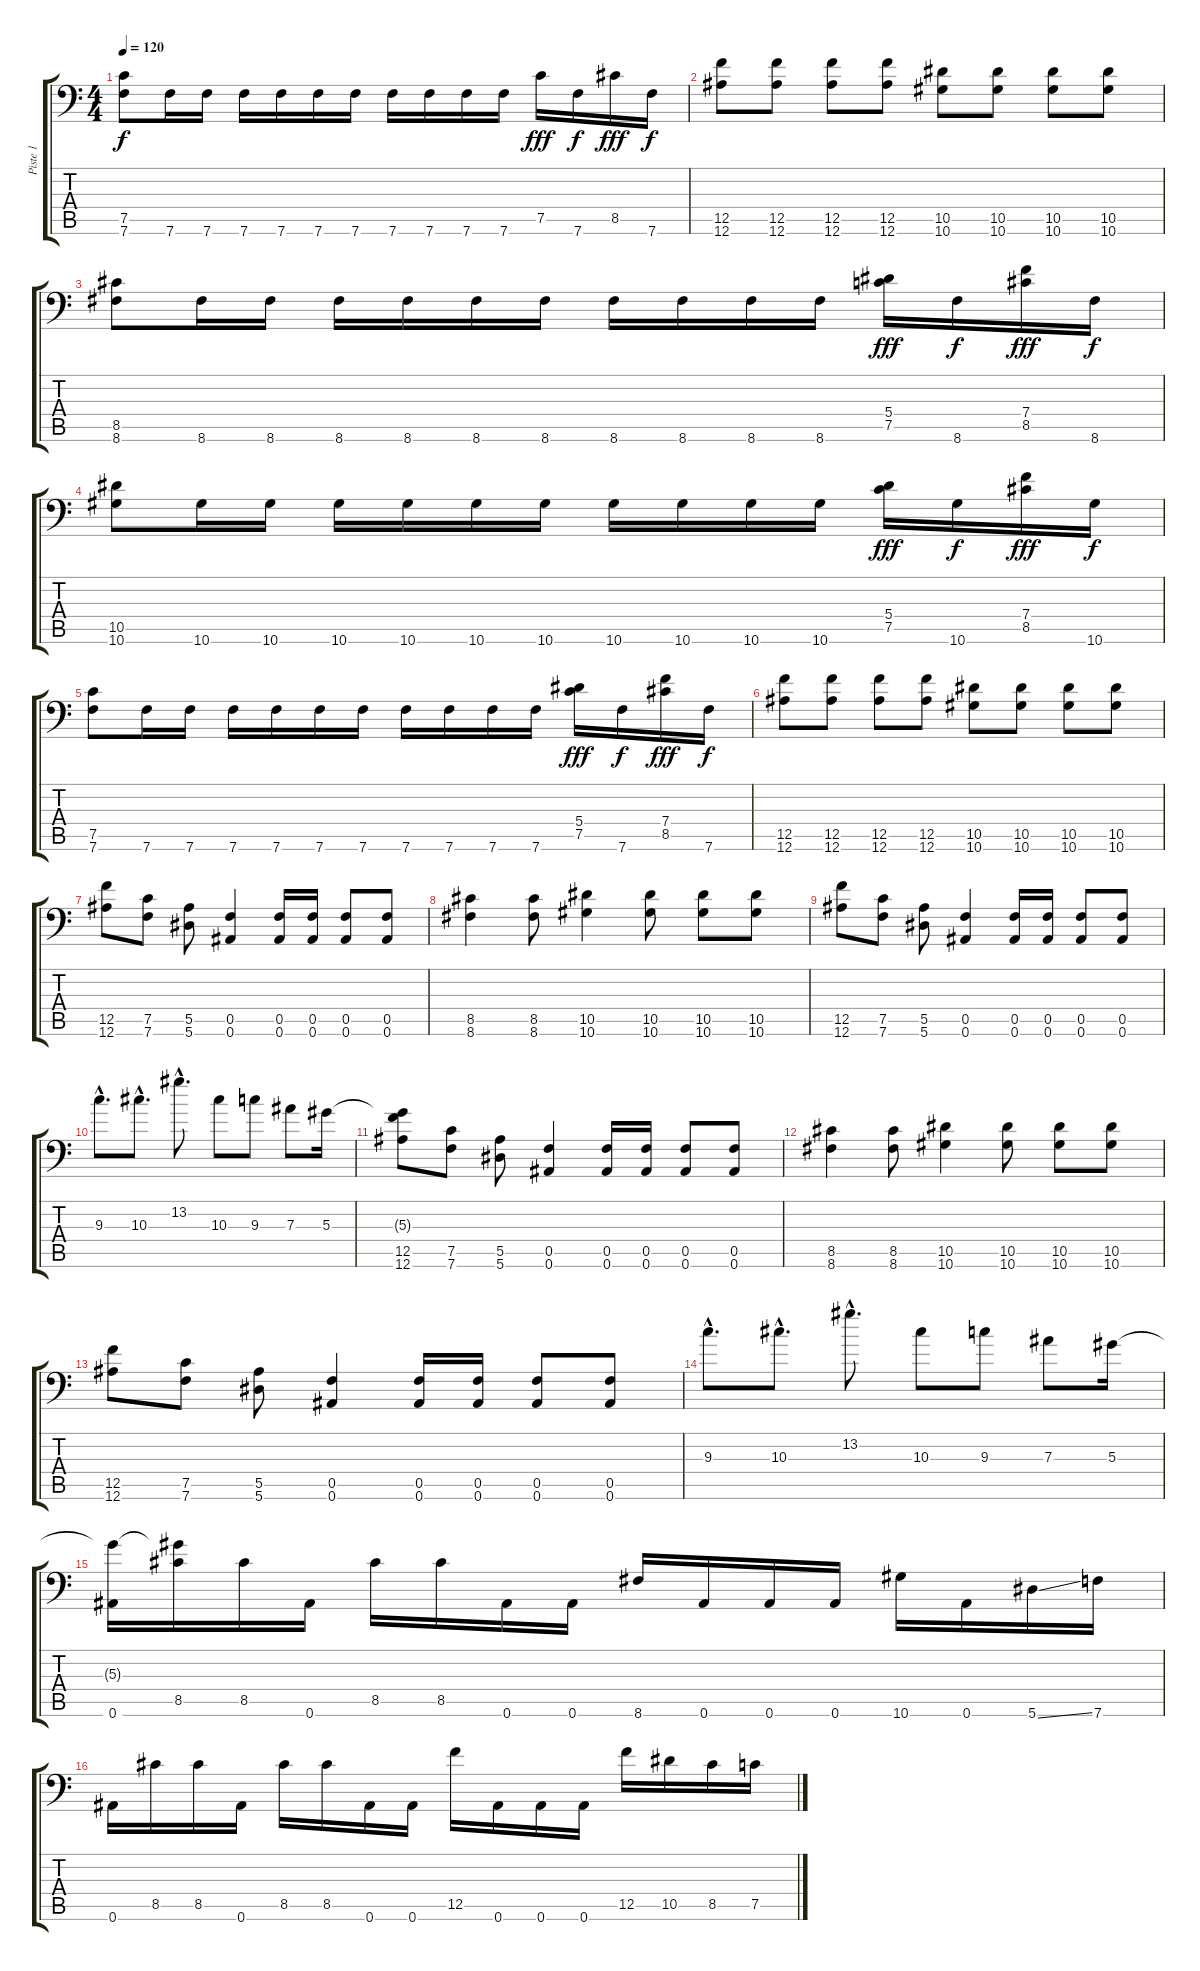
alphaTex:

\track ("Piste 1" "Piste 1") {instrument distortionguitar}
\staff {score tabs}
\tuning (C4 G3 Eb3 Bb2 F2 Bb1) {hide}
\ts (4 4)
\tempo 120
\clef f4
\ks c
(7.5 7.6).8{dy f} 7.6.16 7.6.16 7.6.16 7.6.16 7.6.16 7.6.16 7.6.16 7.6.16 7.6.16 7.6.16 7.5.16{dy fff} 7.6.16{dy f} 8.5.16{dy fff} 7.6.16{dy f} |
(12.5 12.6).8 (12.5 12.6).8 (12.5 12.6).8 (12.5 12.6).8 (10.5 10.6).8 (10.5 10.6).8 (10.5 10.6).8 (10.5 10.6).8 |
(8.5 8.6).8 8.6.16 8.6.16 8.6.16 8.6.16 8.6.16 8.6.16 8.6.16 8.6.16 8.6.16 8.6.16 (5.4 7.5).16{dy fff} 8.6.16{dy f} (7.4 8.5).16{dy fff} 8.6.16{dy f} |
(10.5 10.6).8 10.6.16 10.6.16 10.6.16 10.6.16 10.6.16 10.6.16 10.6.16 10.6.16 10.6.16 10.6.16 (5.4 7.5).16{dy fff} 10.6.16{dy f} (7.4 8.5).16{dy fff} 10.6.16{dy f} |
(7.5 7.6).8 7.6.16 7.6.16 7.6.16 7.6.16 7.6.16 7.6.16 7.6.16 7.6.16 7.6.16 7.6.16 (5.4 7.5).16{dy fff} 7.6.16{dy f} (7.4 8.5).16{dy fff} 7.6.16{dy f} |
(12.5 12.6).8 (12.5 12.6).8 (12.5 12.6).8 (12.5 12.6).8 (10.5 10.6).8 (10.5 10.6).8 (10.5 10.6).8 (10.5 10.6).8 |
(12.5 12.6).8 (7.5 7.6).8 (5.5 5.6).8 (0.5 0.6).4 (0.5 0.6).16 (0.5 0.6).16 (0.5 0.6).8 (0.5 0.6).8 |
(8.5 8.6).4 (8.5 8.6).8 (10.5 10.6).4 (10.5 10.6).8 (10.5 10.6).8 (10.5 10.6).8 |
(12.5 12.6).8 (7.5 7.6).8 (5.5 5.6).8 (0.5 0.6).4 (0.5 0.6).16 (0.5 0.6).16 (0.5 0.6).8 (0.5 0.6).8 |
9.3{hac}.8{d} 10.3{hac}.8{d} 13.2{hac}.8{d} 10.3.8 9.3.8 7.3.8 5.3.16 |
(5.3{t} 12.5 12.6).8 (7.5 7.6).8 (5.5 5.6).8 (0.5 0.6).4 (0.5 0.6).16 (0.5 0.6).16 (0.5 0.6).8 (0.5 0.6).8 |
(8.5 8.6).4 (8.5 8.6).8 (10.5 10.6).4 (10.5 10.6).8 (10.5 10.6).8 (10.5 10.6).8 |
(12.5 12.6).8 (7.5 7.6).8 (5.5 5.6).8 (0.5 0.6).4 (0.5 0.6).16 (0.5 0.6).16 (0.5 0.6).8 (0.5 0.6).8 |
9.3{hac}.8{d} 10.3{hac}.8{d} 13.2{hac}.8{d} 10.3.8 9.3.8 7.3.8 5.3.16 |
(5.3{t} 0.6).16 (5.3{t} 8.5).16 8.5.16 0.6.16 8.5.16 8.5.16 0.6.16 0.6.16 8.6.16 0.6.16 0.6.16 0.6.16 10.6.16 0.6.16 5.6{ss}.16 7.6.16 |
0.6.16 8.5.16 8.5.16 0.6.16 8.5.16 8.5.16 0.6.16 0.6.16 12.5.16 0.6.16 0.6.16 0.6.16 12.5.16 10.5.16 8.5.16 7.5.16
